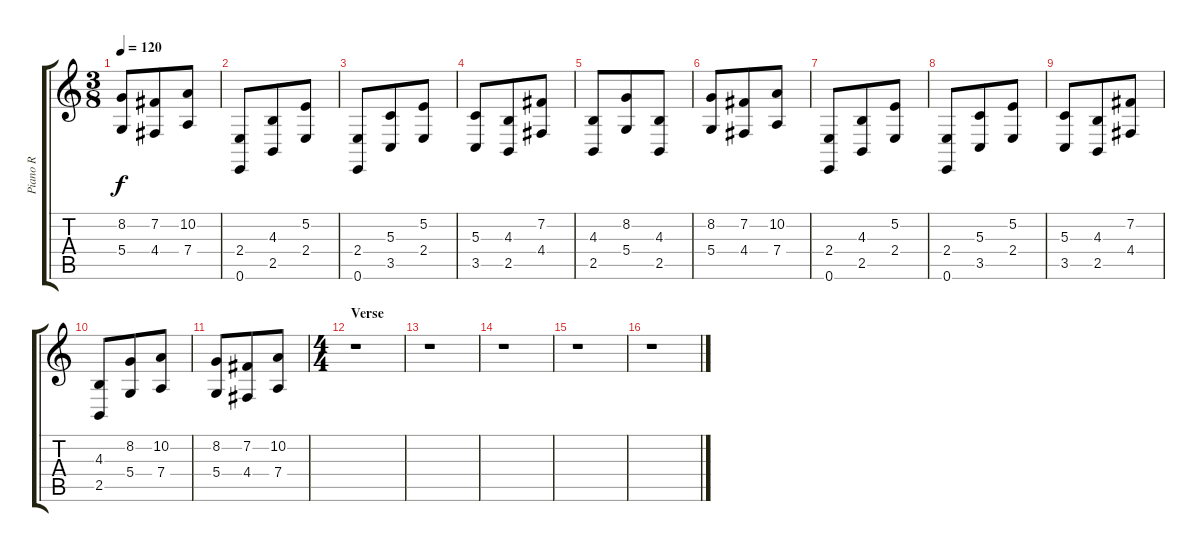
\track ("Piano R" "Piano R") {instrument acousticgrandpiano}
\staff {score tabs}
\tuning (E4 B3 G3 D3 A2 E2) {hide}
\ts (3 8)
\tempo 120
\clef g2
\ks c
(8.2 5.4).8{dy f} (7.2 4.4).8 (10.2 7.4).8 |
(2.4 0.6).8 (4.3 2.5).8 (5.2 2.4).8 |
(2.4 0.6).8 (5.3 3.5).8 (5.2 2.4).8 |
(5.3 3.5).8 (4.3 2.5).8 (7.2 4.4).8 |
(4.3 2.5).8 (8.2 5.4).8 (4.3 2.5).8 |
(8.2 5.4).8 (7.2 4.4).8 (10.2 7.4).8 |
(2.4 0.6).8 (4.3 2.5).8 (5.2 2.4).8 |
(2.4 0.6).8 (5.3 3.5).8 (5.2 2.4).8 |
(5.3 3.5).8 (4.3 2.5).8 (7.2 4.4).8 |
(4.3 2.5).8 (8.2 5.4).8 (10.2 7.4).8 |
(8.2 5.4).8 (7.2 4.4).8 (10.2 7.4).8 |
\ts (4 4)
\section ("" "Verse")
r.1 |
r.1 |
r.1 |
r.1 |
r.1
